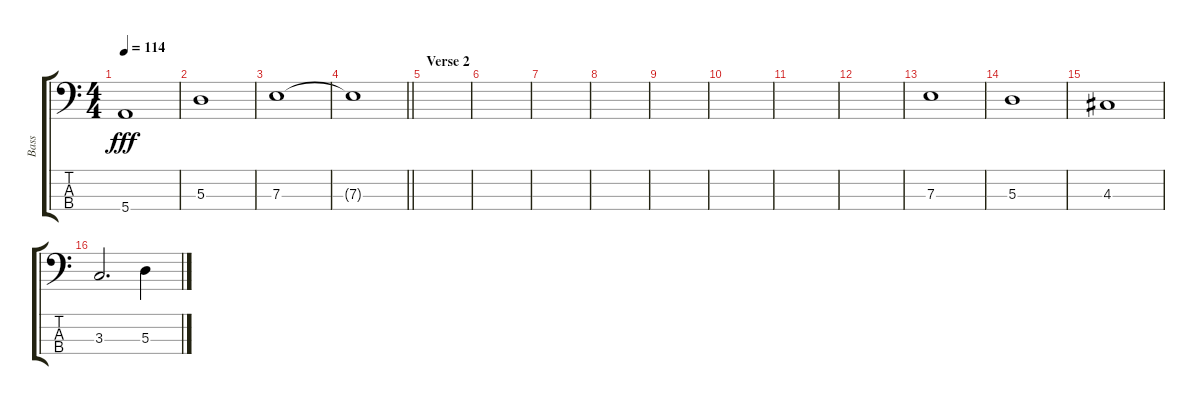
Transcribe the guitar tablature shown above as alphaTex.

\track ("Bass" "Bass") {instrument electricbassfinger}
\staff {score tabs}
\tuning (G2 D2 A1 E1) {hide}
\ts (4 4)
\tempo 114
\clef f4
\ks c
5.4.1{dy fff} |
5.3.1 |
7.3.1 |
\barLineRight lightlight
7.3{t}.1 |
\section ("" "Verse 2")
|
|
|
|
|
|
|
|
7.3.1 |
5.3.1 |
4.3.1 |
3.3.2{d} 5.3.4
